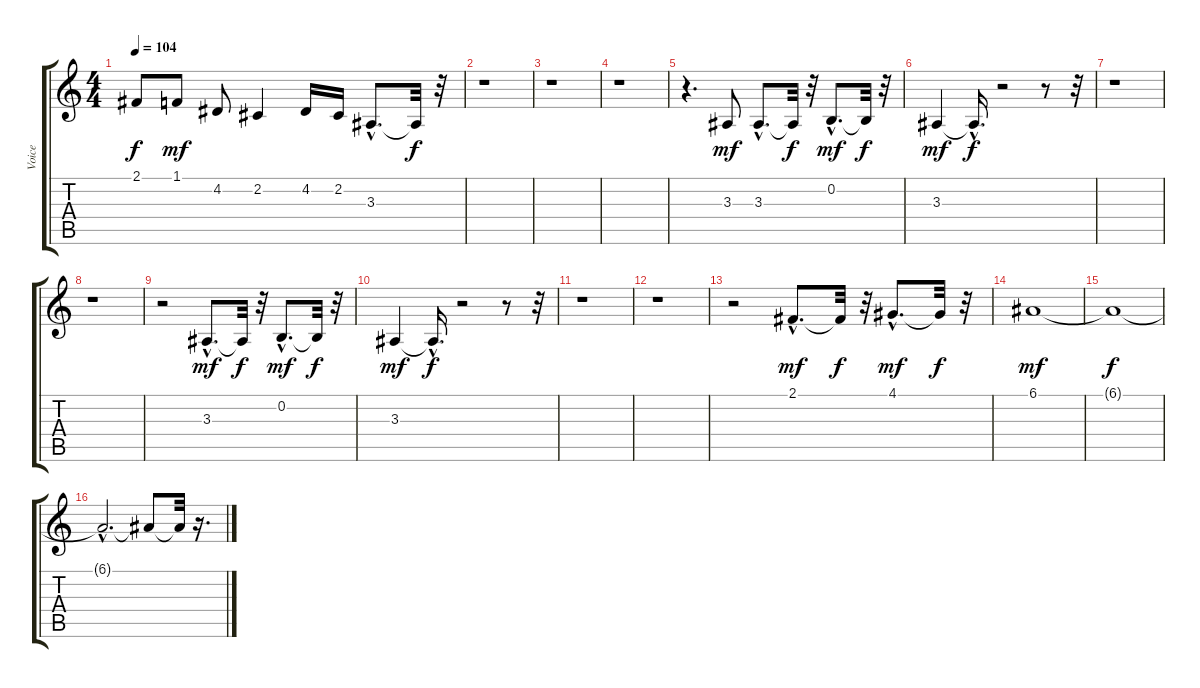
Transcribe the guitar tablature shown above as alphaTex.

\track ("Voice" "Voice") {instrument clarinet}
\staff {score tabs}
\tuning (E4 B3 G3 D3 A2 E2) {hide}
\ts (4 4)
\tempo 104
\clef g2
\ks c
2.1{t}.8{dy f} 1.1.8{dy mf} 4.2.8 2.2.4 4.2.16 2.2.16 3.3{hac}.8{d} 3.3{t}.32{dy f} r.32 |
r.1 |
r.1 |
r.1 |
r.4{d} 3.3.8{dy mf} 3.3{hac}.8{d} 3.3{t}.32{dy f} r.32 0.2{hac}.8{d dy mf} 0.2{t}.32{dy f} r.32 |
3.3.4{dy mf} 3.3{hac t}.16{d dy f} r.2 r.8 r.32 |
r.1 |
r.1 |
r.2 3.3{hac}.8{d dy mf} 3.3{t}.32{dy f} r.32 0.2{hac}.8{d dy mf} 0.2{t}.32{dy f} r.32 |
3.3.4{dy mf} 3.3{hac t}.16{d dy f} r.2 r.8 r.32 |
r.1 |
r.1 |
r.2 2.1{hac}.8{d dy mf} 2.1{t}.32{dy f} r.32 4.1{hac}.8{d dy mf} 4.1{t}.32{dy f} r.32 |
6.1.1{dy mf} |
6.1{t}.1{dy f} |
6.1{hac t}.2{d} 6.1{t}.8 6.1{t}.32 r.16{d}
